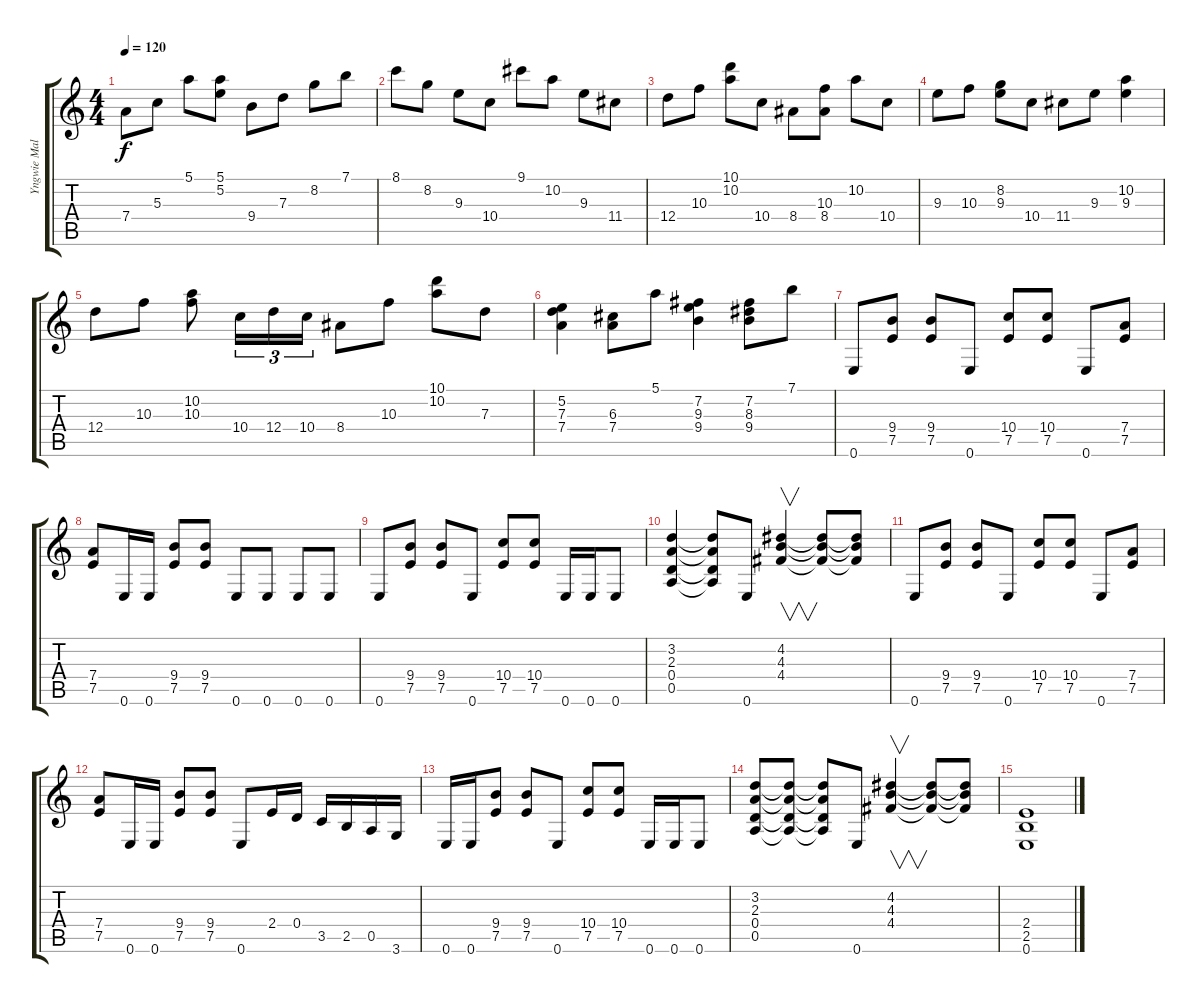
\track ("Yngwie Malmsteen" "Yngwie Mal") {instrument distortionguitar}
\staff {score tabs}
\tuning (E4 B3 G3 D3 A2 E2) {hide}
\ts (4 4)
\tempo 120
\clef g2
\ks c
7.4.8{dy f} 5.3.8 5.1.8 (5.1 5.2).8 9.4.8 7.3.8 8.2.8 7.1.8 |
8.1.8 8.2.8 9.3.8 10.4.8 9.1.8 10.2.8 9.3.8 11.4.8 |
12.4.8 10.3.8 (10.1 10.2).8 10.4.8 8.4.8 (10.3 8.4).8 10.2.8 10.4.8 |
9.3.8 10.3.8 (8.2 9.3).8 10.4.8 11.4.8 9.3.8 (10.2 9.3).4 |
12.4.8 10.3.8 (10.2 10.3).8 10.4.16{tu (3 2)} 12.4.16{tu (3 2)} 10.4.16{tu (3 2)} 8.4.8 10.3.8 (10.1 10.2).8 7.3.8 |
(5.2 7.3 7.4).4 (6.3 7.4).8 5.1.8 (7.2 9.3 9.4).4 (7.2 8.3 9.4).8 7.1.8 |
0.6.8 (9.4 7.5).8 (9.4 7.5).8 0.6.8 (10.4 7.5).8 (10.4 7.5).8 0.6.8 (7.4 7.5).8 |
(7.4 7.5).8 0.6.16 0.6.16 (9.4 7.5).8 (9.4 7.5).8 0.6.8 0.6.8 0.6.8 0.6.8 |
0.6.8 (9.4 7.5).8 (9.4 7.5).8 0.6.8 (10.4 7.5).8 (10.4 7.5).8 0.6.16 0.6.16 0.6.8 |
(3.2 2.3 0.4 0.5).4 (3.2{t} 2.3{t} 0.4{t} 0.5{t}).8 0.6.8 (4.2 4.3 4.4).4{v} (4.2{t} 4.3{t} 4.4{t}).8 (4.2{t} 4.3{t} 4.4{t}).8 |
0.6.8 (9.4 7.5).8 (9.4 7.5).8 0.6.8 (10.4 7.5).8 (10.4 7.5).8 0.6.8 (7.4 7.5).8 |
(7.4 7.5).8 0.6.16 0.6.16 (9.4 7.5).8 (9.4 7.5).8 0.6.8 2.4.16 0.4.16 3.5.16 2.5.16 0.5.16 3.6.16 |
0.6.16 0.6.16 (9.4 7.5).8 (9.4 7.5).8 0.6.8 (10.4 7.5).8 (10.4 7.5).8 0.6.16 0.6.16 0.6.8 |
(3.2 2.3 0.4 0.5).8 (3.2{t} 2.3{t} 0.4{t} 0.5{t}).8 (3.2{t} 2.3{t} 0.4{t} 0.5{t}).8 0.6.8 (4.2 4.3 4.4).4{v} (4.2{t} 4.3{t} 4.4{t}).8 (4.2{t} 4.3{t} 4.4{t}).8 |
(2.4 2.5 0.6).1
